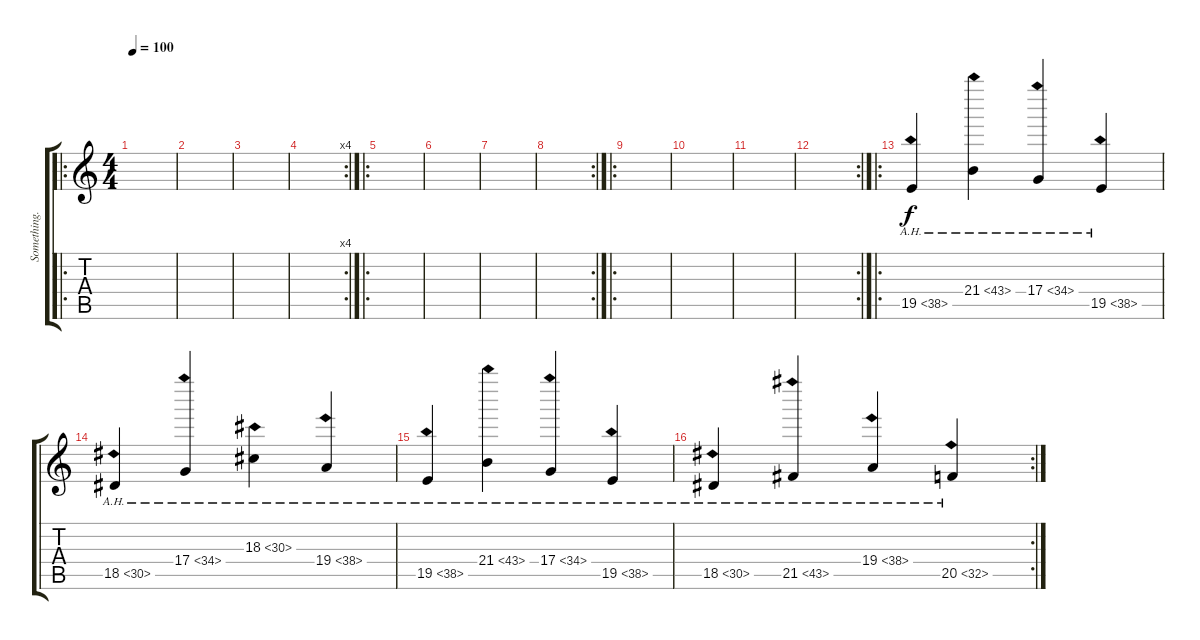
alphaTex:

\track ("Something... 2" "Something.") {instrument vibraphone}
\staff {score tabs}
\tuning (E4 B3 G3 D3 A2 E2) {hide}
\ro
\ts (4 4)
\tempo 100
\clef g2
\ks c
|
|
|
\rc 4
|
\ro
|
|
|
\rc 2
|
\ro
|
|
|
\rc 2
|
\ro
19.5{ah 19}.4 21.4{ah 22}.4 17.4{ah 17}.4 19.5{ah 19}.4 |
18.5{ah 12}.4 17.4{ah 17}.4 18.3{ah 12}.4 19.4{ah 19}.4 |
19.5{ah 19}.4 21.4{ah 22}.4 17.4{ah 17}.4 19.5{ah 19}.4 |
\rc 2
18.5{ah 12}.4 21.5{ah 22}.4 19.4{ah 19}.4 20.5{ah 12}.4
